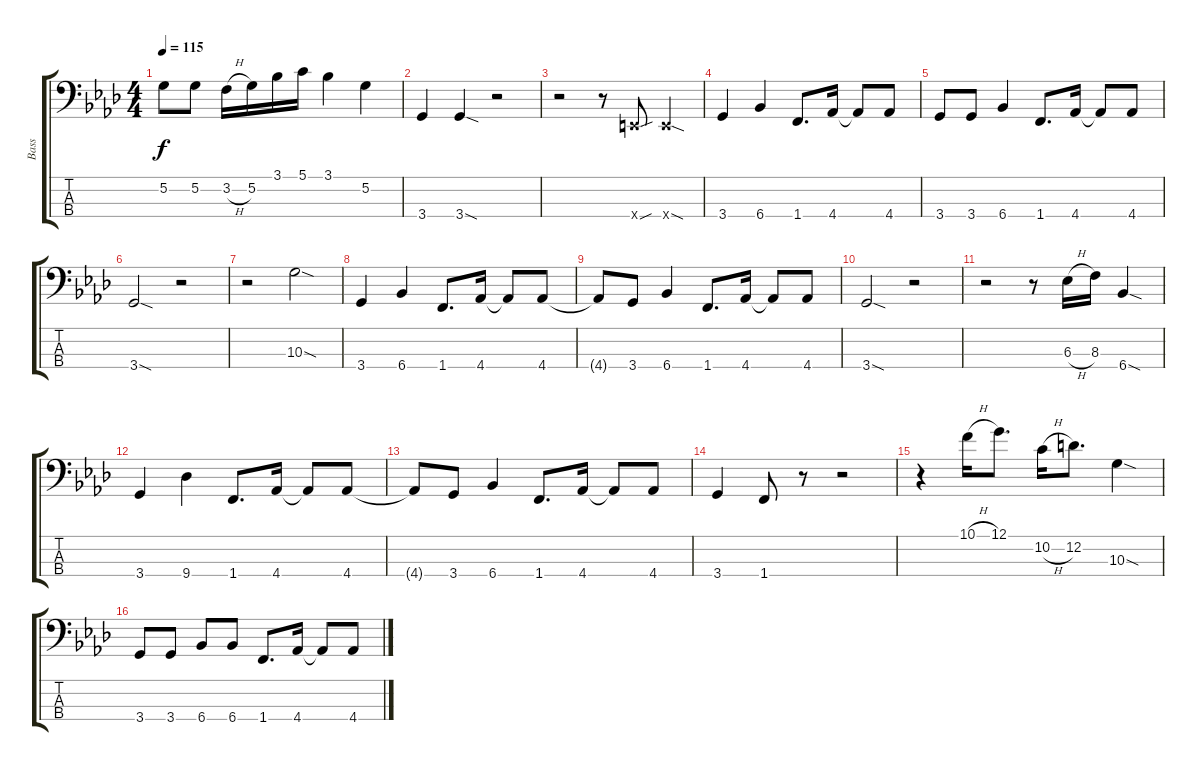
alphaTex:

\track ("Bass" "Bass") {instrument electricbassfinger}
\staff {score tabs}
\tuning (G2 D2 A1 E1) {hide}
\ts (4 4)
\tempo 115
\clef f4
\ks ab
5.2.8{dy f} 5.2.8 3.2{h}.16 5.2.16 3.1.16 5.1.16 3.1.4 5.2.4 |
3.4.4 3.4{sod}.4 r.2 |
r.2 r.8 0.4{sou x}.8 0.4{sod x}.4 |
3.4.4 6.4.4 1.4.8{d} 4.4.16 4.4{t}.8 4.4.8 |
3.4.8 3.4.8 6.4.4 1.4.8{d} 4.4.16 4.4{t}.8 4.4.8 |
3.4{sod}.2 r.2 |
r.2 10.3{sod}.2 |
3.4.4 6.4.4 1.4.8{d} 4.4.16 4.4{t}.8 4.4.8 |
4.4{t}.8 3.4.8 6.4.4 1.4.8{d} 4.4.16 4.4{t}.8 4.4.8 |
3.4{sod}.2 r.2 |
r.2 r.8 6.3{h}.16 8.3.16 6.4{sod}.4 |
3.4.4 9.4.4 1.4.8{d} 4.4.16 4.4{t}.8 4.4.8 |
4.4{t}.8 3.4.8 6.4.4 1.4.8{d} 4.4.16 4.4{t}.8 4.4.8 |
3.4.4 1.4.8 r.8 r.2 |
r.4 10.1{h}.16 12.1.8{d} 10.2{h}.16 12.2.8{d} 10.3{sod}.4 |
3.4.8 3.4.8 6.4.8 6.4.8 1.4.8{d} 4.4.16 4.4{t}.8 4.4.8
